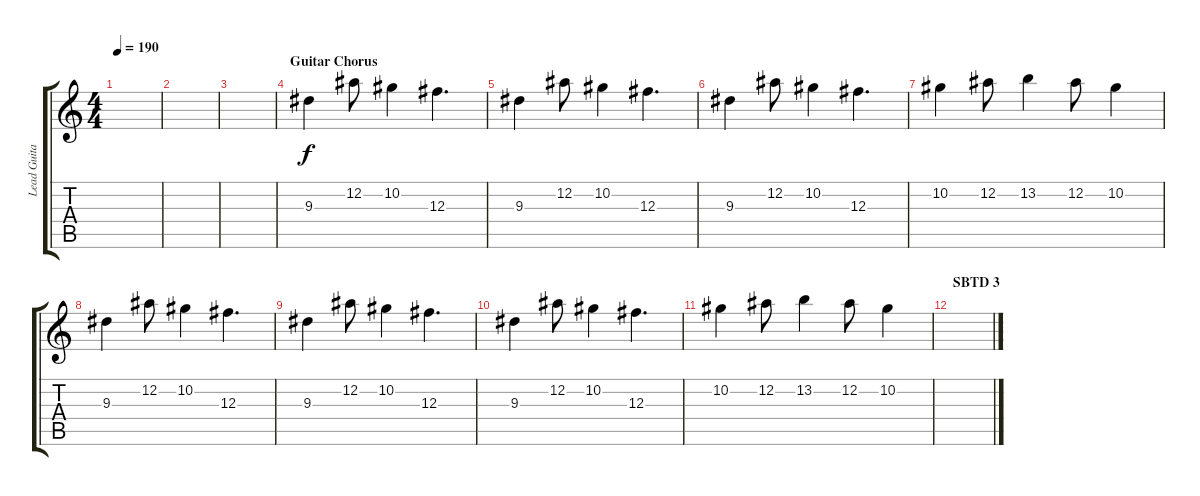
\track ("Lead Guitar" "Lead Guita") {instrument distortionguitar}
\staff {score tabs}
\tuning (Eb4 Bb3 Gb3 Db3 Ab2 Eb2) {hide}
\ts (4 4)
\tempo 190
\clef g2
\ks c
|
|
|
\section ("" "Guitar Chorus")
9.3.4 12.2.8 10.2.4 12.3.4{d} |
9.3.4 12.2.8 10.2.4 12.3.4{d} |
9.3.4 12.2.8 10.2.4 12.3.4{d} |
10.2.4 12.2.8 13.2.4 12.2.8 10.2.4 |
9.3.4 12.2.8 10.2.4 12.3.4{d} |
9.3.4 12.2.8 10.2.4 12.3.4{d} |
9.3.4 12.2.8 10.2.4 12.3.4{d} |
10.2.4 12.2.8 13.2.4 12.2.8 10.2.4 |
\section ("" "SBTD 3")
